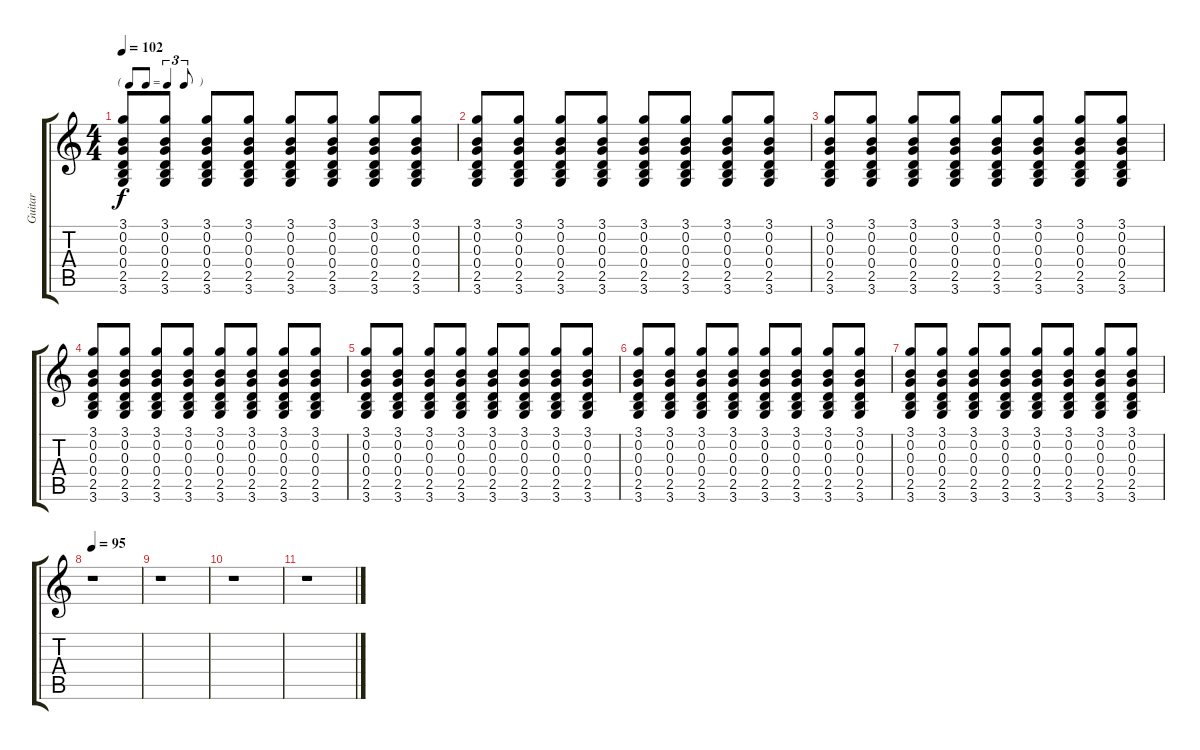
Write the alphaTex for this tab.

\track ("Guitar" "Guitar") {instrument acousticguitarsteel}
\staff {score tabs}
\tuning (E4 B3 G3 D3 A2 E2) {hide}
\ts (4 4)
\tf triplet8th
\tempo 102
\clef g2
\ks c
(3.1 0.2 0.3 0.4 2.5 3.6).8{dy f} (3.1 0.2 0.3 0.4 2.5 3.6).8 (3.1 0.2 0.3 0.4 2.5 3.6).8 (3.1 0.2 0.3 0.4 2.5 3.6).8 (3.1 0.2 0.3 0.4 2.5 3.6).8 (3.1 0.2 0.3 0.4 2.5 3.6).8 (3.1 0.2 0.3 0.4 2.5 3.6).8 (3.1 0.2 0.3 0.4 2.5 3.6).8 |
(3.1 0.2 0.3 0.4 2.5 3.6).8 (3.1 0.2 0.3 0.4 2.5 3.6).8 (3.1 0.2 0.3 0.4 2.5 3.6).8 (3.1 0.2 0.3 0.4 2.5 3.6).8 (3.1 0.2 0.3 0.4 2.5 3.6).8 (3.1 0.2 0.3 0.4 2.5 3.6).8 (3.1 0.2 0.3 0.4 2.5 3.6).8 (3.1 0.2 0.3 0.4 2.5 3.6).8 |
(3.1 0.2 0.3 0.4 2.5 3.6).8 (3.1 0.2 0.3 0.4 2.5 3.6).8 (3.1 0.2 0.3 0.4 2.5 3.6).8 (3.1 0.2 0.3 0.4 2.5 3.6).8 (3.1 0.2 0.3 0.4 2.5 3.6).8 (3.1 0.2 0.3 0.4 2.5 3.6).8 (3.1 0.2 0.3 0.4 2.5 3.6).8 (3.1 0.2 0.3 0.4 2.5 3.6).8 |
(3.1 0.2 0.3 0.4 2.5 3.6).8 (3.1 0.2 0.3 0.4 2.5 3.6).8 (3.1 0.2 0.3 0.4 2.5 3.6).8 (3.1 0.2 0.3 0.4 2.5 3.6).8 (3.1 0.2 0.3 0.4 2.5 3.6).8 (3.1 0.2 0.3 0.4 2.5 3.6).8 (3.1 0.2 0.3 0.4 2.5 3.6).8 (3.1 0.2 0.3 0.4 2.5 3.6).8 |
(3.1 0.2 0.3 0.4 2.5 3.6).8 (3.1 0.2 0.3 0.4 2.5 3.6).8 (3.1 0.2 0.3 0.4 2.5 3.6).8 (3.1 0.2 0.3 0.4 2.5 3.6).8 (3.1 0.2 0.3 0.4 2.5 3.6).8 (3.1 0.2 0.3 0.4 2.5 3.6).8 (3.1 0.2 0.3 0.4 2.5 3.6).8 (3.1 0.2 0.3 0.4 2.5 3.6).8 |
(3.1 0.2 0.3 0.4 2.5 3.6).8 (3.1 0.2 0.3 0.4 2.5 3.6).8 (3.1 0.2 0.3 0.4 2.5 3.6).8 (3.1 0.2 0.3 0.4 2.5 3.6).8 (3.1 0.2 0.3 0.4 2.5 3.6).8 (3.1 0.2 0.3 0.4 2.5 3.6).8 (3.1 0.2 0.3 0.4 2.5 3.6).8 (3.1 0.2 0.3 0.4 2.5 3.6).8 |
(3.1 0.2 0.3 0.4 2.5 3.6).8 (3.1 0.2 0.3 0.4 2.5 3.6).8 (3.1 0.2 0.3 0.4 2.5 3.6).8 (3.1 0.2 0.3 0.4 2.5 3.6).8 (3.1 0.2 0.3 0.4 2.5 3.6).8 (3.1 0.2 0.3 0.4 2.5 3.6).8 (3.1 0.2 0.3 0.4 2.5 3.6).8 (3.1 0.2 0.3 0.4 2.5 3.6).8 |
\tempo 95
r.1 |
r.1 |
r.1 |
r.1
